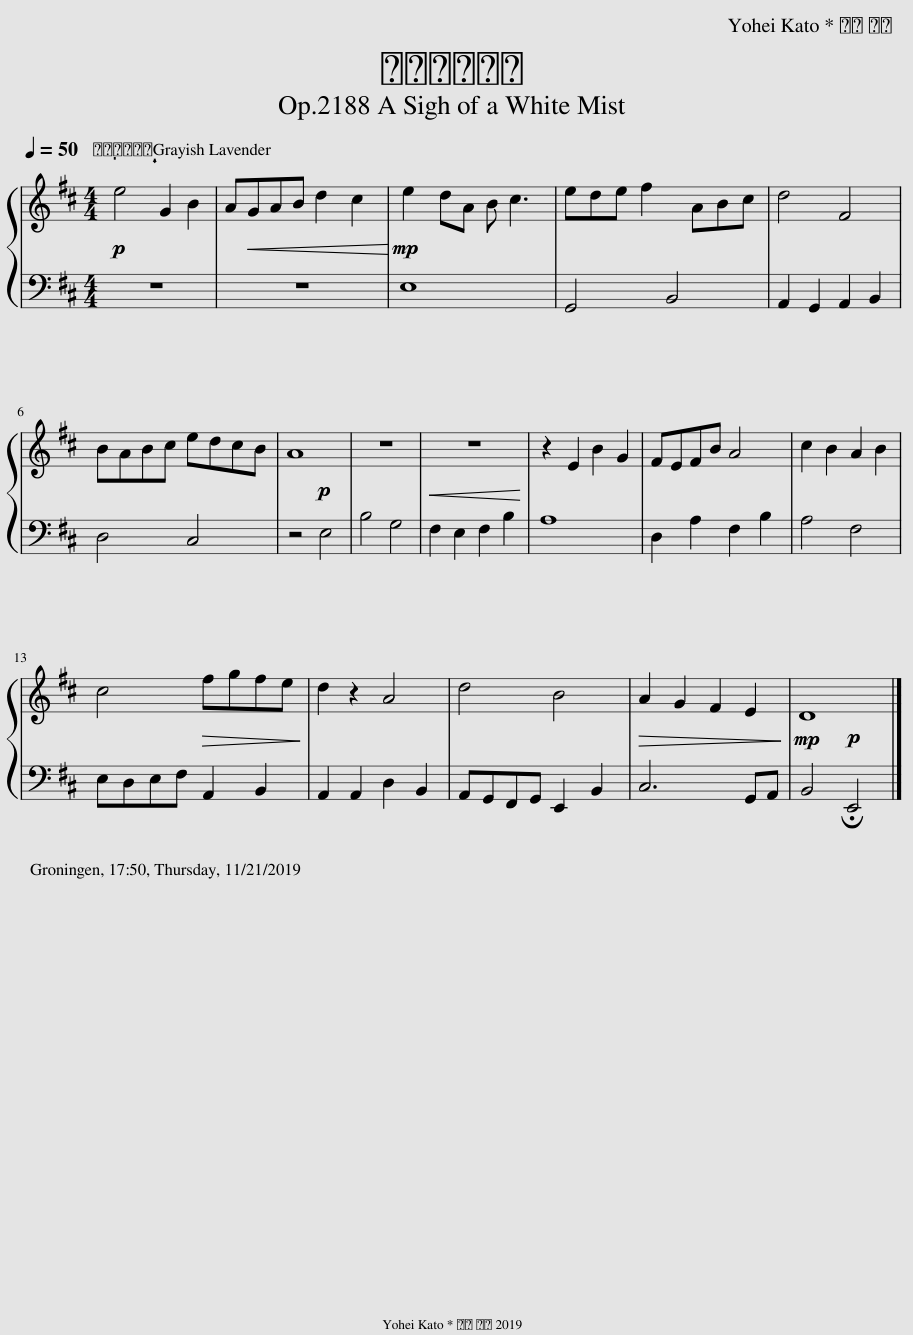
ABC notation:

X:1
%%score { 1 | 2 }
L:1/8
Q:1/4=50
M:4/4
I:linebreak $
K:D
V:1 treble
V:2 bass
V:1
!p! e4 G2 B2 | A!<(!GAB d2 c2!<)! |!mp! e2 dA B c3 | ede f2 ABc | d4 F4 |$ %5
 BABc edcB | A8 | z8 |!<(! z8!<)! | z2 E2 B2 G2 | %10
 FEFB A4 | c2 B2 A2 B2 |$ c4!>(! fgfe!>)! | d2 z2 A4 | d4 B4 | %15
!>(! A2 G2 F2 E2!>)! |!mp! D8 |] %17
V:2
 z8 | z8 | E,8 | G,,4 B,,4 | A,,2 G,,2 A,,2 B,,2 |$ %5
 D,4 C,4 | z4!p! E,4 | B,4 G,4 | F,2 E,2 F,2 B,2 | A,8 | %10
 D,2 A,2 F,2 B,2 | A,4 F,4 |$ E,D,E,F, A,,2 B,,2 | A,,2 A,,2 D,2 B,,2 | A,,G,,F,,G,, E,,2 B,,2 | %15
 C,6 G,,A,, | B,,4!p! !fermata!E,,4 |] %17
